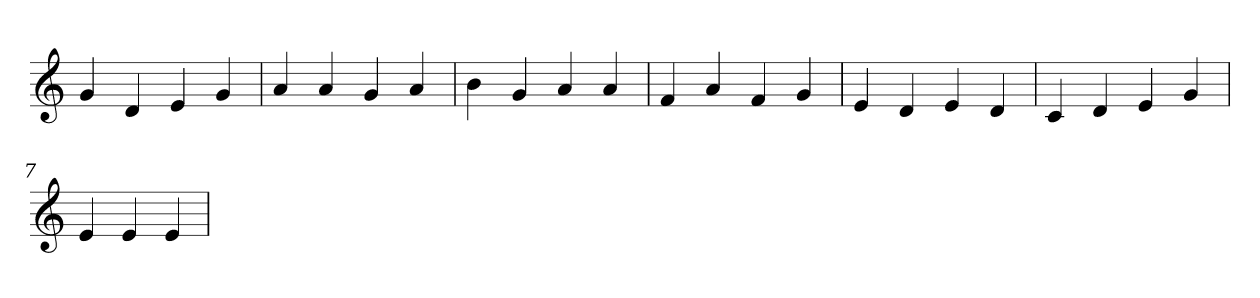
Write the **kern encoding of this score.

**kern
*part1
*staff1
*clefG2
=1
4g
4d
4e
4g
=2
4a
4a
4g
4a
=3
4b
4g
4a
4a
=4
4f
4a
4f
4g
=5
4e
4d
4e
4d
=6
4c
4d
4e
4g
=7
4e
4e
4e
=
*-
